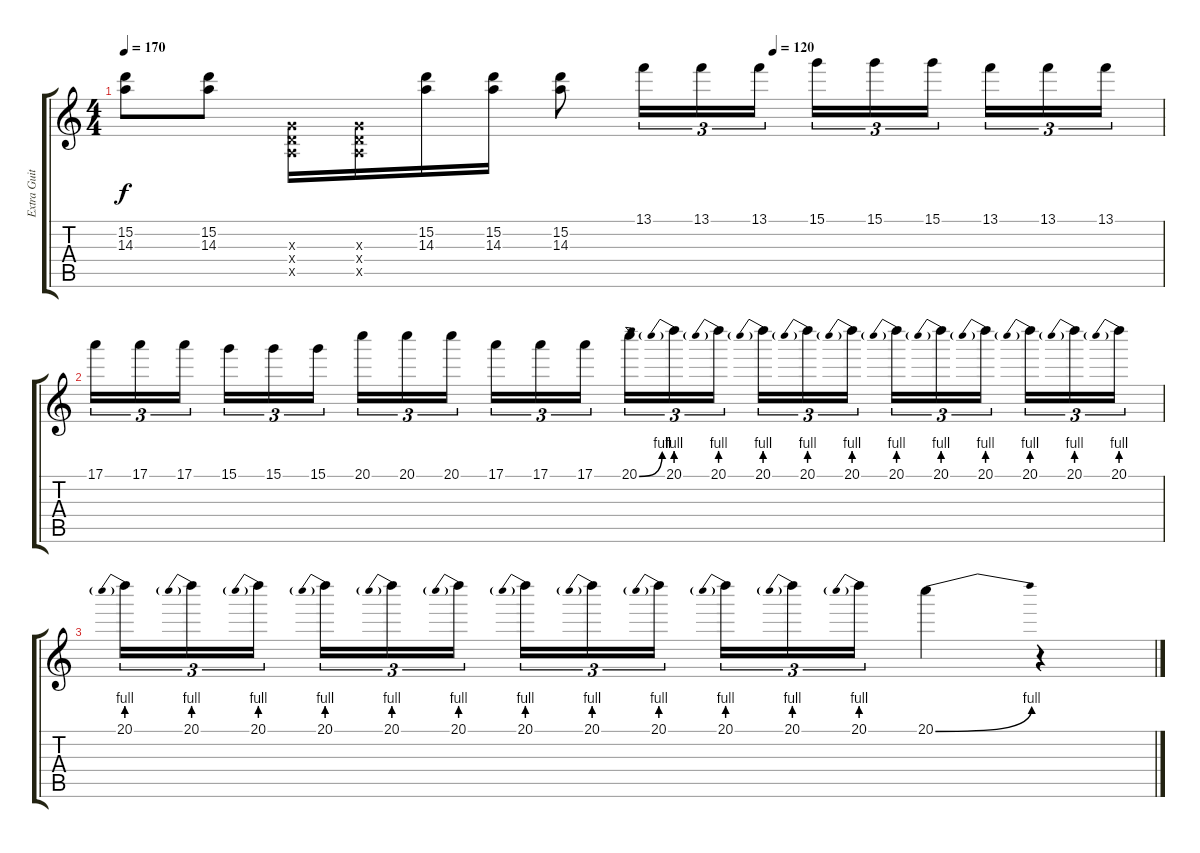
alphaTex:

\track ("Extra Guitar" "Extra Guit") {instrument overdrivenguitar}
\staff {score tabs}
\tuning (E4 B3 G3 D3 A2 D2) {hide}
\ts (4 4)
\tempo 170
\tempo (120 0.625)
\clef g2
\ks c
(15.2 14.3).8{dy f} (15.2 14.3).8 (0.3{x} 0.4{x} 0.5{x}).16 (0.3{x} 0.4{x} 0.5{x}).16 (15.2 14.3).16 (15.2 14.3).16 (15.2 14.3).8 13.1.16{tu (3 2) volume 16} 13.1.16{tu (3 2)} 13.1.16{tu (3 2)} 15.1.16{tu (3 2)} 15.1.16{tu (3 2)} 15.1.16{tu (3 2) beam splitsecondary} 13.1.16{tu (3 2)} 13.1.16{tu (3 2)} 13.1.16{tu (3 2)} |
17.1.16{tu (3 2)} 17.1.16{tu (3 2)} 17.1.16{tu (3 2) beam splitsecondary} 15.1.16{tu (3 2)} 15.1.16{tu (3 2)} 15.1.16{tu (3 2)} 20.1.16{tu (3 2)} 20.1.16{tu (3 2)} 20.1.16{tu (3 2) beam splitsecondary} 17.1.16{tu (3 2)} 17.1.16{tu (3 2)} 17.1.16{tu (3 2)} 20.1{be (bend 0 0 60 4)}.16{tu (3 2)} 20.1{be (prebend 0 4 60 4)}.16{tu (3 2)} 20.1{be (prebend 0 4 60 4)}.16{tu (3 2) beam splitsecondary} 20.1{be (prebend 0 4 60 4)}.16{tu (3 2)} 20.1{be (prebend 0 4 60 4)}.16{tu (3 2)} 20.1{be (prebend 0 4 60 4)}.16{tu (3 2)} 20.1{be (prebend 0 4 60 4)}.16{tu (3 2)} 20.1{be (prebend 0 4 60 4)}.16{tu (3 2)} 20.1{be (prebend 0 4 60 4)}.16{tu (3 2) beam splitsecondary} 20.1{be (prebend 0 4 60 4)}.16{tu (3 2)} 20.1{be (prebend 0 4 60 4)}.16{tu (3 2)} 20.1{be (prebend 0 4 60 4)}.16{tu (3 2)} |
20.1{be (prebend 0 4 60 4)}.16{tu (3 2)} 20.1{be (prebend 0 4 60 4)}.16{tu (3 2)} 20.1{be (prebend 0 4 60 4)}.16{tu (3 2) beam splitsecondary} 20.1{be (prebend 0 4 60 4)}.16{tu (3 2)} 20.1{be (prebend 0 4 60 4)}.16{tu (3 2)} 20.1{be (prebend 0 4 60 4)}.16{tu (3 2)} 20.1{be (prebend 0 4 60 4)}.16{tu (3 2)} 20.1{be (prebend 0 4 60 4)}.16{tu (3 2)} 20.1{be (prebend 0 4 60 4)}.16{tu (3 2) beam splitsecondary} 20.1{be (prebend 0 4 60 4)}.16{tu (3 2)} 20.1{be (prebend 0 4 60 4)}.16{tu (3 2)} 20.1{be (prebend 0 4 60 4)}.16{tu (3 2)} 20.1{be (bend 0 0 60 4)}.4 r.4
